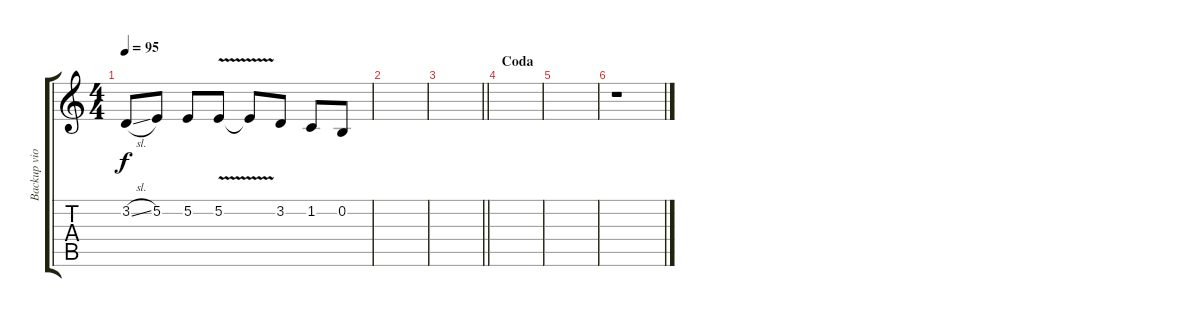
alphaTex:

\track ("Backup violin" "Backup vio") {instrument violin}
\staff {score tabs}
\tuning (E4 B3 G3 D3 A2 E2) {hide}
\ts (4 4)
\tempo 95
\clef g2
\ks c
3.2{sl}.8{dy f} 5.2.8 5.2.8 5.2{v}.8 5.2{t}.8 3.2.8 1.2.8 0.2.8 |
|
\barLineRight lightlight
|
\section ("" "Coda")
|
|
r.1
